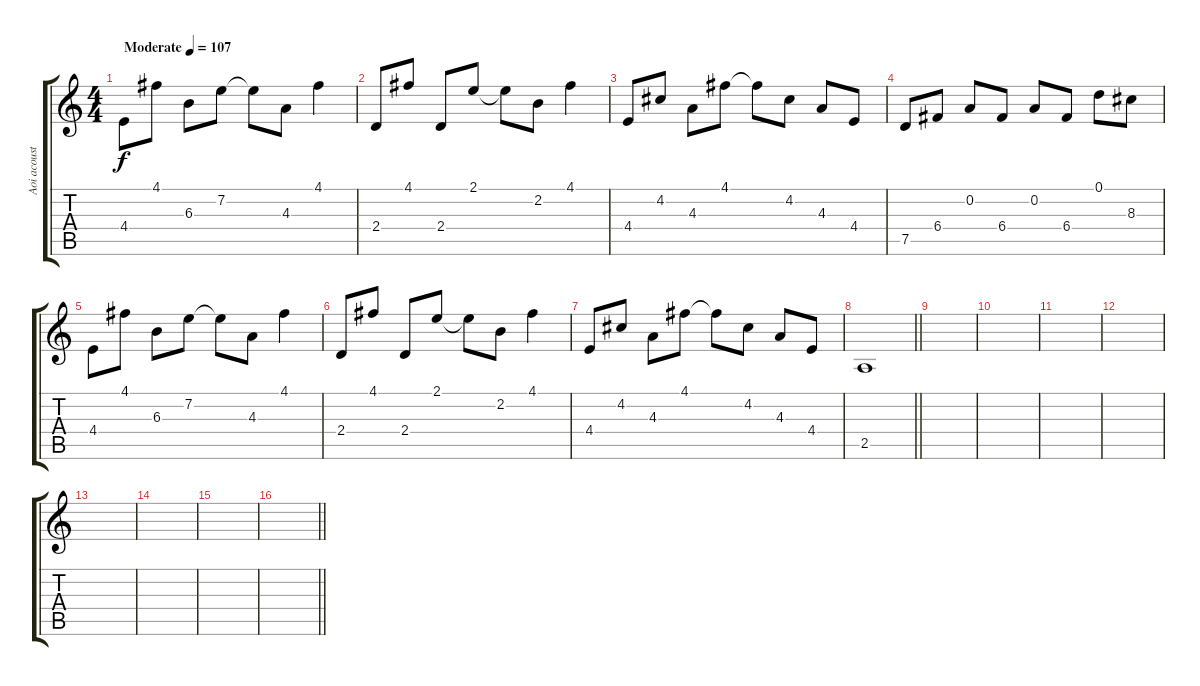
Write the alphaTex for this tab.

\track ("Aoi acoustic" "Aoi acoust") {instrument acousticguitarsteel}
\staff {score tabs}
\tuning (D4 A3 F3 C3 G2 D2) {hide}
\ts (4 4)
\tempo (107 "Moderate")
\clef g2
\ks c
4.4.8{dy f instrument acousticguitarsteel} 4.1.8 6.3.8 7.2.8 7.2{t}.8 4.3.8 4.1.4 |
2.4.8 4.1.8 2.4.8 2.1.8 2.1{t}.8 2.2.8 4.1.4 |
4.4.8 4.2.8 4.3.8 4.1.8 4.1{t}.8 4.2.8 4.3.8 4.4.8 |
7.5.8 6.4.8 0.2.8 6.4.8 0.2.8 6.4.8 0.1.8 8.3.8 |
4.4.8 4.1.8 6.3.8 7.2.8 7.2{t}.8 4.3.8 4.1.4 |
2.4.8 4.1.8 2.4.8 2.1.8 2.1{t}.8 2.2.8 4.1.4 |
4.4.8 4.2.8 4.3.8 4.1.8 4.1{t}.8 4.2.8 4.3.8 4.4.8 |
\barLineRight lightlight
2.5.1 |
|
|
|
|
|
|
|
\barLineRight lightlight
